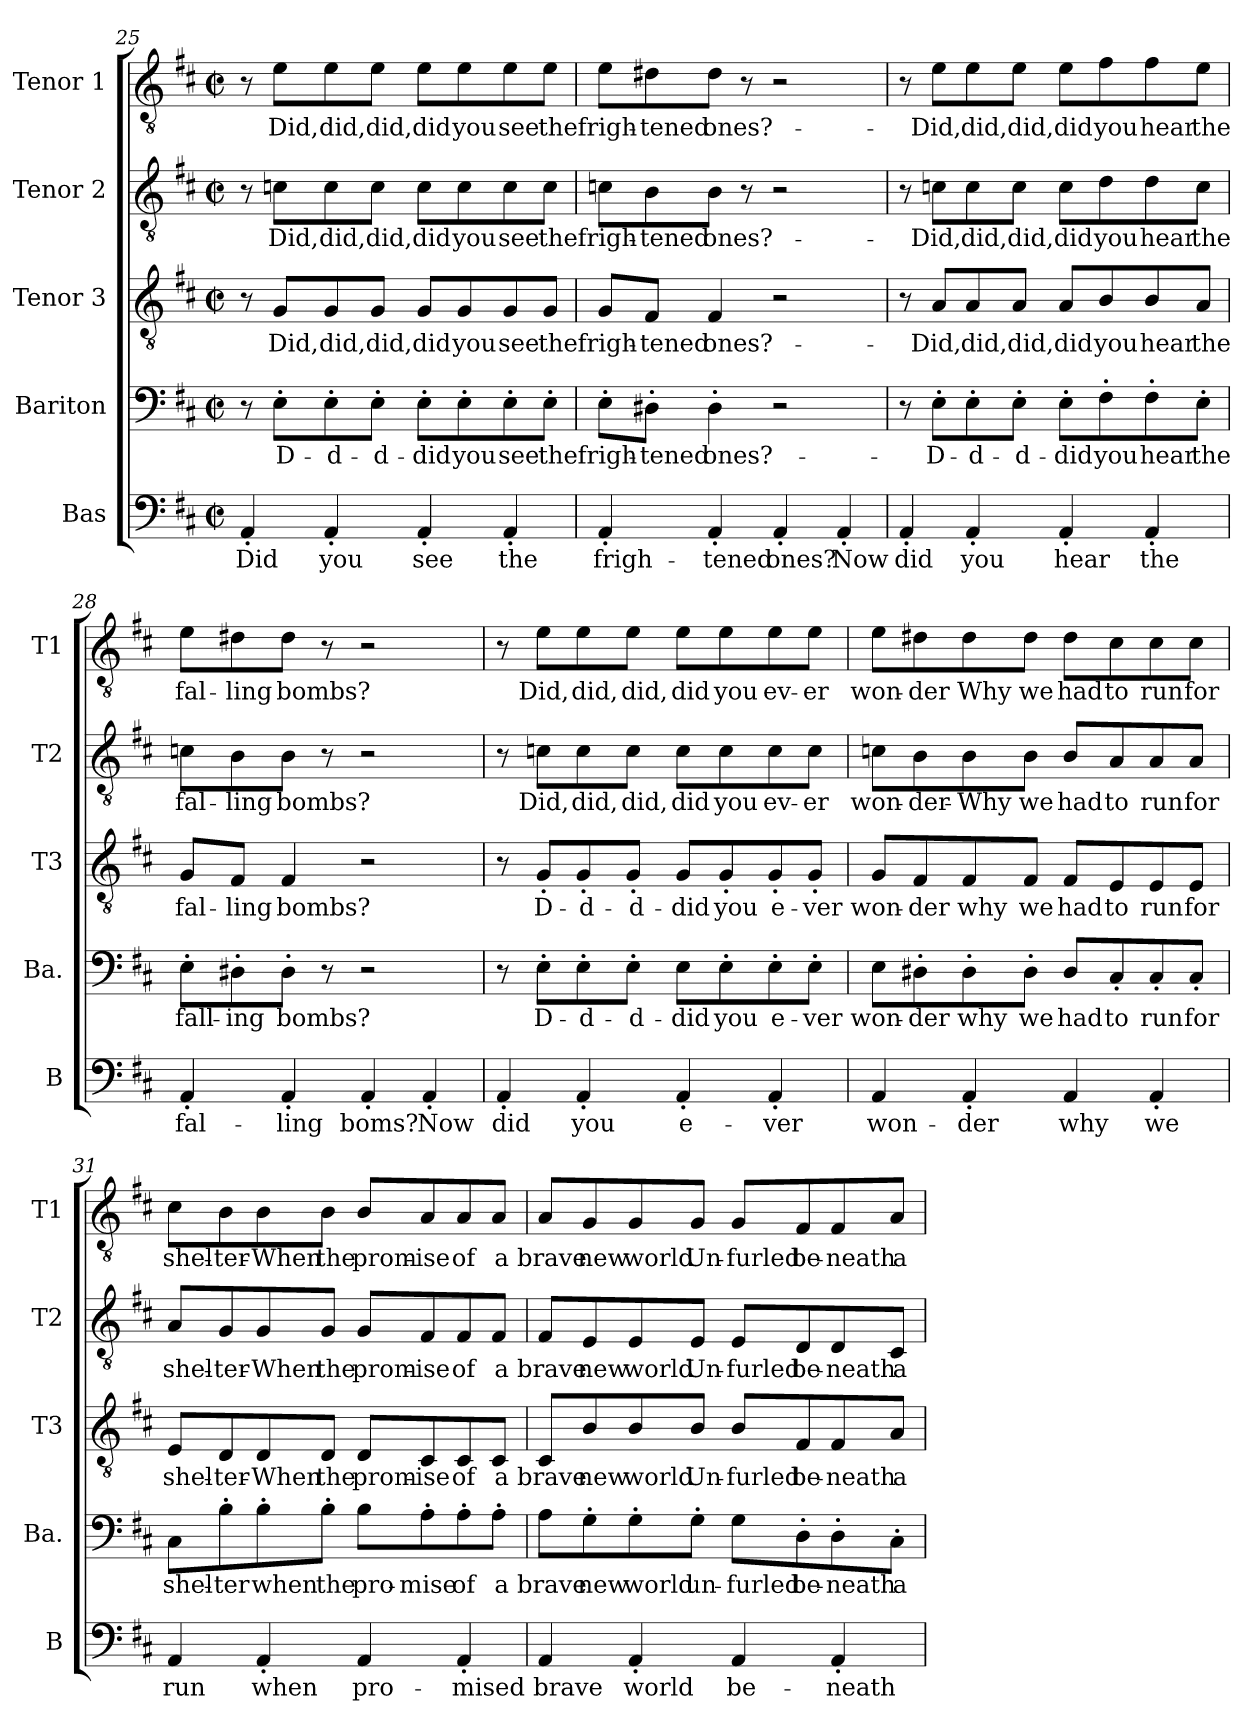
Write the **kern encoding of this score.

**kern	**text	**kern	**text	**kern	**text	**kern	**text	**kern	**text
*part5	*part5	*part4	*part4	*part3	*part3	*part2	*part2	*part1	*part1
*staff5	*staff5	*staff4	*staff4	*staff3	*staff3	*staff2	*staff2	*staff1	*staff1
*I"Bas	*	*I"Bariton	*	*I"Tenor 3	*	*I"Tenor 2	*	*I"Tenor 1	*
*I'B	*	*I'Ba.	*	*I'T3	*	*I'T2	*	*I'T1	*
*clefF4	*	*clefF4	*	*clefGv2	*	*clefGv2	*	*clefGv2	*
*k[f#c#]	*	*k[f#c#]	*	*k[f#c#]	*	*k[f#c#]	*	*k[f#c#]	*
*M2/2	*	*M2/2	*	*M2/2	*	*M2/2	*	*M2/2	*
*met(c|)	*	*met(c|)	*	*met(c|)	*	*met(c|)	*	*met(c|)	*
=25	=25	=25	=25	=25	=25	=25	=25	=25	=25
!	!LO:LY:b	!	!	!	!	!	!	!	!
4AA'/	Did	8r	.	8r	.	8r	.	8r	.
!	!	!	!LO:LY:b	!	!LO:LY:b	!	!LO:LY:b	!	!LO:LY:b
.	.	8E'\L	D-	8G/L	Did,	8cn\L	Did,	8e\L	Did,
!	!LO:LY:b	!	!LO:LY:b	!	!LO:LY:b	!	!LO:LY:b	!	!LO:LY:b
4AA'/	you	8E'\	-d-	8G/	did,	8c\	did,	8e\	did,
!	!	!	!LO:LY:b	!	!LO:LY:b	!	!LO:LY:b	!	!LO:LY:b
.	.	8E'\J	-d-	8G/J	did,	8c\J	did,	8e\J	did,
!	!LO:LY:b	!	!LO:LY:b	!	!LO:LY:b	!	!LO:LY:b	!	!LO:LY:b
4AA'/	see	8E'\L	-did	8G/L	did	8c\L	did	8e\L	did
!	!	!	!LO:LY:b	!	!LO:LY:b	!	!LO:LY:b	!	!LO:LY:b
.	.	8E'\	you	8G/	you	8c\	you	8e\	you
!	!LO:LY:b	!	!LO:LY:b	!	!LO:LY:b	!	!LO:LY:b	!	!LO:LY:b
4AA'/	the	8E'\	see	8G/	see	8c\	see	8e\	see
!	!	!	!LO:LY:b	!	!LO:LY:b	!	!LO:LY:b	!	!LO:LY:b
.	.	8E'\J	the	8G/J	the	8c\J	the	8e\J	the
=26	=26	=26	=26	=26	=26	=26	=26	=26	=26
!	!LO:LY:b	!	!LO:LY:b	!	!LO:LY:b	!	!LO:LY:b	!	!LO:LY:b
4AA'/	frigh-	8E'\L	frigh-	8G/L	frigh-	8cn\L	frigh-	8e\L	frigh-
!	!	!	!LO:LY:b	!	!LO:LY:b	!	!LO:LY:b	!	!LO:LY:b
.	.	8D#X'\J	-tened	8F#/J	-tened	8B\	-tened	8d#X\	-tened
!	!LO:LY:b	!	!LO:LY:b	!	!LO:LY:b	!	!LO:LY:b	!	!LO:LY:b
4AA'/	-tened	4D#'\	-ones?-	4F#/	-ones?-	8B\J	-ones?-	8d#\J	-ones?-
.	.	.	.	.	.	8r	.	8r	.
!	!LO:LY:b	!	!	!	!	!	!	!	!
4AA'/	ones?	2r	.	2r	.	2r	.	2r	.
!	!LO:LY:b	!	!	!	!	!	!	!	!
4AA'/	Now	.	.	.	.	.	.	.	.
!!LO:LB:g=z
=27	=27	=27	=27	=27	=27	=27	=27	=27	=27
!	!LO:LY:b	!	!	!	!	!	!	!	!
4AA'/	did	8r	.	8r	.	8r	.	8r	.
!	!	!	!LO:LY:b	!	!LO:LY:b	!	!LO:LY:b	!	!LO:LY:b
.	.	8E'\L	D-	8A/L	-Did,	8cn\L	-Did,	8e\L	-Did,
!	!LO:LY:b	!	!LO:LY:b	!	!LO:LY:b	!	!LO:LY:b	!	!LO:LY:b
4AA'/	you	8E'\	-d-	8A/	did,	8c\	did,	8e\	did,
!	!	!	!LO:LY:b	!	!LO:LY:b	!	!LO:LY:b	!	!LO:LY:b
.	.	8E'\J	-d-	8A/J	did,	8c\J	did,	8e\J	did,
!	!LO:LY:b	!	!LO:LY:b	!	!LO:LY:b	!	!LO:LY:b	!	!LO:LY:b
4AA'/	hear	8E'\L	-did	8A/L	did	8c\L	did	8e\L	did
!	!	!	!LO:LY:b	!	!LO:LY:b	!	!LO:LY:b	!	!LO:LY:b
.	.	8F#'\	you	8B/	you	8d\	you	8f#\	you
!	!LO:LY:b	!	!LO:LY:b	!	!LO:LY:b	!	!LO:LY:b	!	!LO:LY:b
4AA'/	the	8F#'\	hear	8B/	hear	8d\	hear	8f#\	hear
!	!	!	!LO:LY:b	!	!LO:LY:b	!	!LO:LY:b	!	!LO:LY:b
.	.	8E'\J	the	8A/J	the	8c\J	the	8e\J	the
=28	=28	=28	=28	=28	=28	=28	=28	=28	=28
!	!LO:LY:b	!	!LO:LY:b	!	!LO:LY:b	!	!LO:LY:b	!	!LO:LY:b
4AA'/	fal-	8E'\L	fall-	8G/L	fal-	8cn\L	fal-	8e\L	fal-
!	!	!	!LO:LY:b	!	!LO:LY:b	!	!LO:LY:b	!	!LO:LY:b
.	.	8D#X'\	-ing	8F#/J	-ling	8B\	-ling	8d#X\	-ling
!	!LO:LY:b	!	!LO:LY:b	!	!LO:LY:b	!	!LO:LY:b	!	!LO:LY:b
4AA'/	-ling	8D#'\J	bombs?	4F#/	bombs?	8B\J	bombs?	8d#\J	bombs?
.	.	8r	.	.	.	8r	.	8r	.
!	!LO:LY:b	!	!	!	!	!	!	!	!
4AA'/	boms?	2r	.	2r	.	2r	.	2r	.
!	!LO:LY:b	!	!	!	!	!	!	!	!
4AA'/	Now	.	.	.	.	.	.	.	.
=29	=29	=29	=29	=29	=29	=29	=29	=29	=29
!	!LO:LY:b	!	!	!	!	!	!	!	!
4AA'/	did	8r	.	8r	.	8r	.	8r	.
!	!	!	!LO:LY:b	!	!LO:LY:b	!	!LO:LY:b	!	!LO:LY:b
.	.	8E'\L	D-	8G'/L	D-	8cn\L	Did,	8e\L	Did,
!	!LO:LY:b	!	!LO:LY:b	!	!LO:LY:b	!	!LO:LY:b	!	!LO:LY:b
4AA'/	you	8E'\	-d-	8G'/	-d-	8c\	did,	8e\	did,
!	!	!	!LO:LY:b	!	!LO:LY:b	!	!LO:LY:b	!	!LO:LY:b
.	.	8E'\J	-d-	8G'/J	-d-	8c\J	did,	8e\J	did,
!	!LO:LY:b	!	!LO:LY:b	!	!LO:LY:b	!	!LO:LY:b	!	!LO:LY:b
4AA'/	e-	8E\L	-did	8G/L	-did	8c\L	did	8e\L	did
!	!	!	!LO:LY:b	!	!LO:LY:b	!	!LO:LY:b	!	!LO:LY:b
.	.	8E'\	you	8G'/	you	8c\	you	8e\	you
!	!LO:LY:b	!	!LO:LY:b	!	!LO:LY:b	!	!LO:LY:b	!	!LO:LY:b
4AA'/	-ver	8E'\	e-	8G'/	e-	8c\	ev-	8e\	ev-
!	!	!	!LO:LY:b	!	!LO:LY:b	!	!LO:LY:b	!	!LO:LY:b
.	.	8E'\J	-ver	8G'/J	-ver	8c\J	-er	8e\J	-er
!!LO:PB:g=z
=30	=30	=30	=30	=30	=30	=30	=30	=30	=30
!	!LO:LY:b	!	!LO:LY:b	!	!LO:LY:b	!	!LO:LY:b	!	!LO:LY:b
4AA/	won-	8E\L	won-	8G/L	won-	8cn\L	won-	8e\L	won-
!	!	!	!LO:LY:b	!	!LO:LY:b	!	!LO:LY:b	!	!LO:LY:b
.	.	8D#X'\	-der	8F#/	-der	8B\	-der-	8d#X\	-der
!	!LO:LY:b	!	!LO:LY:b	!	!LO:LY:b	!	!LO:LY:b	!	!LO:LY:b
4AA'/	der	8D#'\	why	8F#/	why	8B\	Why	8d#\	Why
!	!	!	!LO:LY:b	!	!LO:LY:b	!	!LO:LY:b	!	!LO:LY:b
.	.	8D#'\J	we	8F#/J	we	8B\J	we	8d#\J	we
!	!LO:LY:b	!	!LO:LY:b	!	!LO:LY:b	!	!LO:LY:b	!	!LO:LY:b
4AA/	why	8D#/L	had	8F#/L	had	8B/L	had	8d#\L	had
!	!	!	!LO:LY:b	!	!LO:LY:b	!	!LO:LY:b	!	!LO:LY:b
.	.	8C#'/	to	8E/	to	8A/	to	8c#\	to
!	!LO:LY:b	!	!LO:LY:b	!	!LO:LY:b	!	!LO:LY:b	!	!LO:LY:b
4AA'/	we	8C#'/	run	8E/	run	8A/	run	8c#\	run
!	!	!	!LO:LY:b	!	!LO:LY:b	!	!LO:LY:b	!	!LO:LY:b
.	.	8C#'/J	for	8E/J	for	8A/J	for	8c#\J	for
=31	=31	=31	=31	=31	=31	=31	=31	=31	=31
!	!LO:LY:b	!	!LO:LY:b	!	!LO:LY:b	!	!LO:LY:b	!	!LO:LY:b
4AA/	run	8C#\L	shel-	8E/L	shel-	8A/L	shel-	8c#\L	shel-
!	!	!	!LO:LY:b	!	!LO:LY:b	!	!LO:LY:b	!	!LO:LY:b
.	.	8B'\	-ter	8D/	-ter-	8G/	-ter-	8B\	-ter-
!	!LO:LY:b	!	!LO:LY:b	!	!LO:LY:b	!	!LO:LY:b	!	!LO:LY:b
4AA'/	when	8B'\	when	8D/	-When	8G/	When	8B\	-When
!	!	!	!LO:LY:b	!	!LO:LY:b	!	!LO:LY:b	!	!LO:LY:b
.	.	8B'\J	the	8D/J	the	8G/J	the	8B\J	the
!	!LO:LY:b	!	!LO:LY:b	!	!LO:LY:b	!	!LO:LY:b	!	!LO:LY:b
4AA/	pro-	8B\L	pro-	8D/L	prom-	8G/L	prom-	8B/L	prom-
!	!	!	!LO:LY:b	!	!LO:LY:b	!	!LO:LY:b	!	!LO:LY:b
.	.	8A'\	-mise	8C#/	-ise	8F#/	-ise	8A/	-ise
!	!LO:LY:b	!	!LO:LY:b	!	!LO:LY:b	!	!LO:LY:b	!	!LO:LY:b
4AA'/	-mised	8A'\	of	8C#/	of	8F#/	of	8A/	of
!	!	!	!LO:LY:b	!	!LO:LY:b	!	!LO:LY:b	!	!LO:LY:b
.	.	8A'\J	a	8C#/J	a	8F#/J	a	8A/J	a
!!LO:LB:g=z
=32	=32	=32	=32	=32	=32	=32	=32	=32	=32
!	!LO:LY:b	!	!LO:LY:b	!	!LO:LY:b	!	!LO:LY:b	!	!LO:LY:b
4AA/	brave	8A\L	brave	8C#/L	brave	8F#/L	brave	8A/L	brave
!	!	!	!LO:LY:b	!	!LO:LY:b	!	!LO:LY:b	!	!LO:LY:b
.	.	8G'\	new	8B/	new	8E/	new	8G/	new
!	!LO:LY:b	!	!LO:LY:b	!	!LO:LY:b	!	!LO:LY:b	!	!LO:LY:b
4AA'/	world	8G'\	world	8B/	world	8E/	world	8G/	world
!	!	!	!LO:LY:b	!	!LO:LY:b	!	!LO:LY:b	!	!LO:LY:b
.	.	8G'\J	un-	8B/J	Un-	8E/J	Un-	8G/J	Un-
!	!LO:LY:b	!	!LO:LY:b	!	!LO:LY:b	!	!LO:LY:b	!	!LO:LY:b
4AA/	be-	8G\L	-furled	8B/L	-furled	8E/L	-furled	8G/L	-furled
!	!	!	!LO:LY:b	!	!LO:LY:b	!	!LO:LY:b	!	!LO:LY:b
.	.	8D'\	be-	8F#/	be-	8D/	be-	8F#/	be-
!	!LO:LY:b	!	!LO:LY:b	!	!LO:LY:b	!	!LO:LY:b	!	!LO:LY:b
4AA'/	-neath	8D'\	-neath	8F#/	-neath	8D/	neath	8F#/	-neath
!	!	!	!LO:LY:b	!	!LO:LY:b	!	!LO:LY:b	!	!LO:LY:b
.	.	8C#'\J	a	8A/J	a	8C#/J	a	8A/J	a
=	=	=	=	=	=	=	=	=	=
*-	*-	*-	*-	*-	*-	*-	*-	*-	*-
